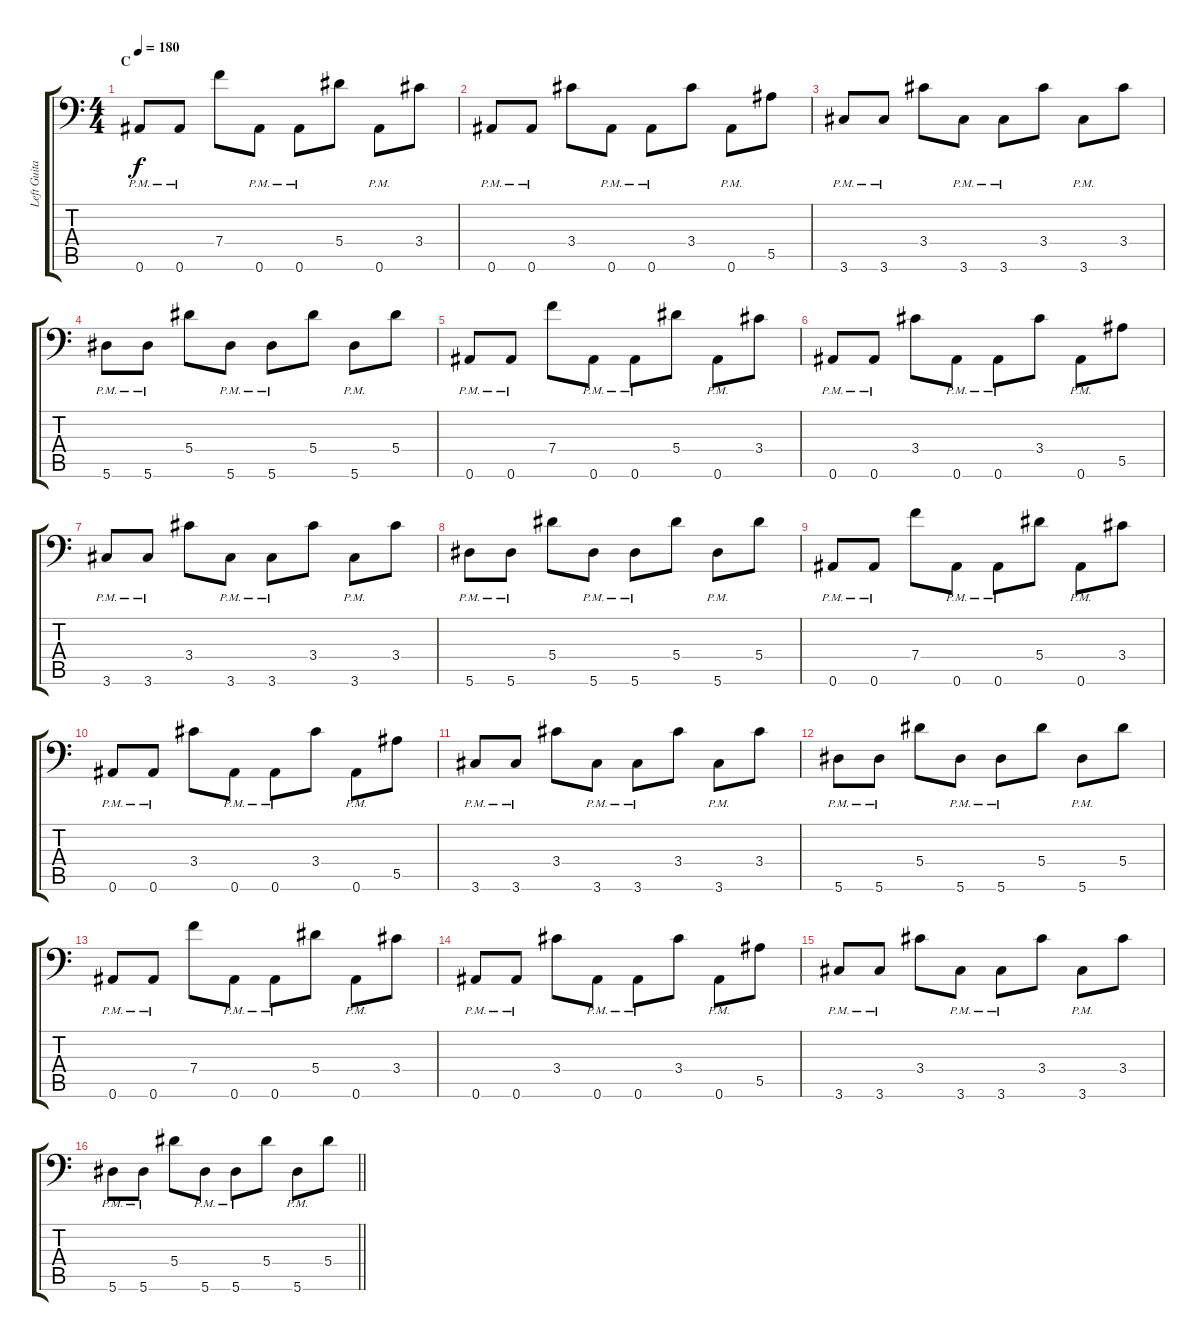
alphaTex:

\track ("Left Guitar: Michael Bujaki" "Left Guita") {instrument overdrivenguitar}
\staff {score tabs}
\tuning (C4 G3 Eb3 Bb2 F2 Bb1) {hide}
\ts (4 4)
\section ("" "C")
\tempo 180
\clef f4
\ks c
0.6{pm}.8{dy f} 0.6{pm}.8 7.4.8 0.6{pm}.8 0.6{pm}.8 5.4.8 0.6{pm}.8 3.4.8 |
0.6{pm}.8 0.6{pm}.8 3.4.8 0.6{pm}.8 0.6{pm}.8 3.4.8 0.6{pm}.8 5.5.8 |
3.6{pm}.8 3.6{pm}.8 3.4.8 3.6{pm}.8 3.6{pm}.8 3.4.8 3.6{pm}.8 3.4.8 |
5.6{pm}.8 5.6{pm}.8 5.4.8 5.6{pm}.8 5.6{pm}.8 5.4.8 5.6{pm}.8 5.4.8 |
0.6{pm}.8 0.6{pm}.8 7.4.8 0.6{pm}.8 0.6{pm}.8 5.4.8 0.6{pm}.8 3.4.8 |
0.6{pm}.8 0.6{pm}.8 3.4.8 0.6{pm}.8 0.6{pm}.8 3.4.8 0.6{pm}.8 5.5.8 |
3.6{pm}.8 3.6{pm}.8 3.4.8 3.6{pm}.8 3.6{pm}.8 3.4.8 3.6{pm}.8 3.4.8 |
5.6{pm}.8 5.6{pm}.8 5.4.8 5.6{pm}.8 5.6{pm}.8 5.4.8 5.6{pm}.8 5.4.8 |
0.6{pm}.8 0.6{pm}.8 7.4.8 0.6{pm}.8 0.6{pm}.8 5.4.8 0.6{pm}.8 3.4.8 |
0.6{pm}.8 0.6{pm}.8 3.4.8 0.6{pm}.8 0.6{pm}.8 3.4.8 0.6{pm}.8 5.5.8 |
3.6{pm}.8 3.6{pm}.8 3.4.8 3.6{pm}.8 3.6{pm}.8 3.4.8 3.6{pm}.8 3.4.8 |
5.6{pm}.8 5.6{pm}.8 5.4.8 5.6{pm}.8 5.6{pm}.8 5.4.8 5.6{pm}.8 5.4.8 |
0.6{pm}.8 0.6{pm}.8 7.4.8 0.6{pm}.8 0.6{pm}.8 5.4.8 0.6{pm}.8 3.4.8 |
0.6{pm}.8 0.6{pm}.8 3.4.8 0.6{pm}.8 0.6{pm}.8 3.4.8 0.6{pm}.8 5.5.8 |
3.6{pm}.8 3.6{pm}.8 3.4.8 3.6{pm}.8 3.6{pm}.8 3.4.8 3.6{pm}.8 3.4.8 |
\barLineRight lightlight
5.6{pm}.8 5.6{pm}.8 5.4.8 5.6{pm}.8 5.6{pm}.8 5.4.8 5.6{pm}.8 5.4.8
